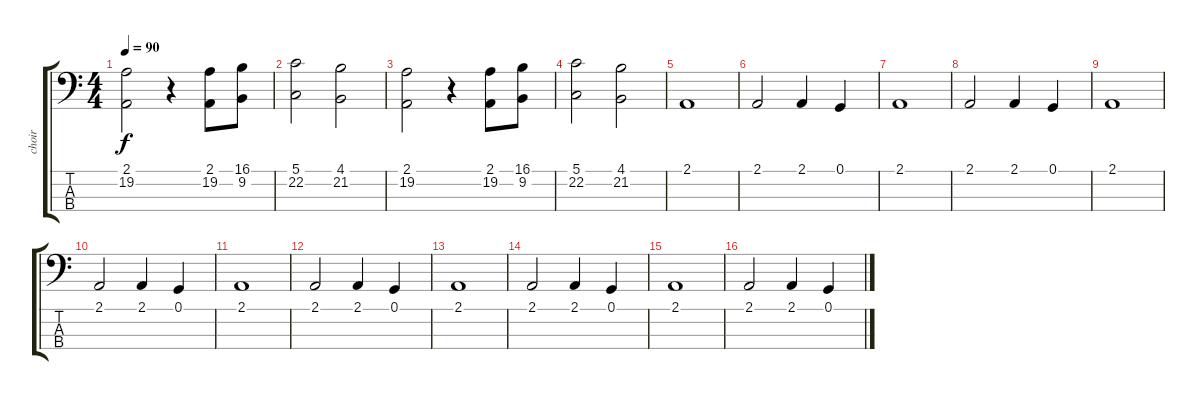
\track ("choir" "choir") {instrument choiraahs}
\staff {score tabs}
\tuning (G2 D2 A1 E1) {hide}
\ts (4 4)
\tempo 90
\clef f4
\ks c
(2.1 19.2).2{dy f instrument choiraahs} r.4 (2.1 19.2).8 (16.1 9.2).8 |
(5.1 22.2).2 (4.1 21.2).2 |
(2.1 19.2).2 r.4 (2.1 19.2).8 (16.1 9.2).8 |
(5.1 22.2).2 (4.1 21.2).2 |
2.1.1 |
2.1.2 2.1.4 0.1.4 |
2.1.1 |
2.1.2 2.1.4 0.1.4 |
2.1.1 |
2.1.2 2.1.4 0.1.4 |
2.1.1 |
2.1.2 2.1.4 0.1.4 |
2.1.1 |
2.1.2 2.1.4 0.1.4 |
2.1.1 |
2.1.2 2.1.4 0.1.4
